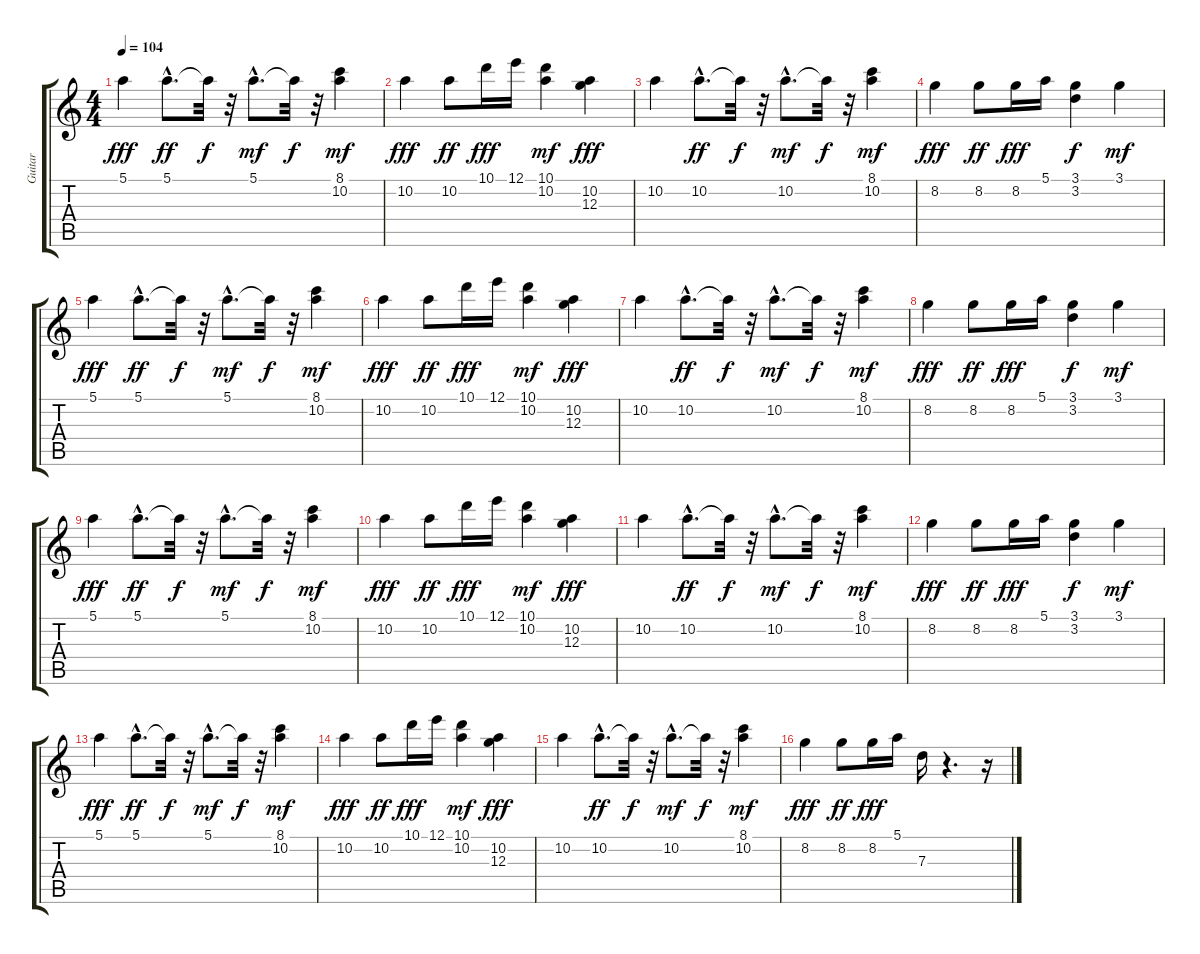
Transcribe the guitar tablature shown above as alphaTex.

\track ("Guitar" "Guitar") {instrument electricguitarmuted}
\staff {score tabs}
\tuning (E4 B3 G3 D3 A2 E2) {hide}
\ts (4 4)
\tempo 104
\clef g2
\ks c
5.1.4{dy fff volume 16 balance 8} 5.1{hac}.8{d dy ff} 5.1{t}.32{dy f} r.32 5.1{hac}.8{d dy mf} 5.1{t}.32{dy f} r.32 (8.1 10.2).4{dy mf} |
10.2.4{dy fff} 10.2.8{dy ff} 10.1.16{dy fff} 12.1.16 (10.1 10.2).4{dy mf} (10.2 12.3).4{dy fff} |
10.2.4 10.2{hac}.8{d dy ff} 10.2{t}.32{dy f} r.32 10.2{hac}.8{d dy mf} 10.2{t}.32{dy f} r.32 (8.1 10.2).4{dy mf} |
8.2.4{dy fff} 8.2.8{dy ff} 8.2.16{dy fff} 5.1.16 (3.1 3.2).4{dy f} 3.1.4{dy mf} |
5.1.4{dy fff volume 16 balance 8} 5.1{hac}.8{d dy ff} 5.1{t}.32{dy f} r.32 5.1{hac}.8{d dy mf} 5.1{t}.32{dy f} r.32 (8.1 10.2).4{dy mf} |
10.2.4{dy fff} 10.2.8{dy ff} 10.1.16{dy fff} 12.1.16 (10.1 10.2).4{dy mf} (10.2 12.3).4{dy fff} |
10.2.4 10.2{hac}.8{d dy ff} 10.2{t}.32{dy f} r.32 10.2{hac}.8{d dy mf} 10.2{t}.32{dy f} r.32 (8.1 10.2).4{dy mf} |
8.2.4{dy fff} 8.2.8{dy ff} 8.2.16{dy fff} 5.1.16 (3.1 3.2).4{dy f} 3.1.4{dy mf} |
5.1.4{dy fff volume 16 balance 8} 5.1{hac}.8{d dy ff} 5.1{t}.32{dy f} r.32 5.1{hac}.8{d dy mf} 5.1{t}.32{dy f} r.32 (8.1 10.2).4{dy mf} |
10.2.4{dy fff} 10.2.8{dy ff} 10.1.16{dy fff} 12.1.16 (10.1 10.2).4{dy mf} (10.2 12.3).4{dy fff} |
10.2.4 10.2{hac}.8{d dy ff} 10.2{t}.32{dy f} r.32 10.2{hac}.8{d dy mf} 10.2{t}.32{dy f} r.32 (8.1 10.2).4{dy mf} |
8.2.4{dy fff} 8.2.8{dy ff} 8.2.16{dy fff} 5.1.16 (3.1 3.2).4{dy f} 3.1.4{dy mf} |
5.1.4{dy fff volume 16 balance 8} 5.1{hac}.8{d dy ff} 5.1{t}.32{dy f} r.32 5.1{hac}.8{d dy mf} 5.1{t}.32{dy f} r.32 (8.1 10.2).4{dy mf} |
10.2.4{dy fff} 10.2.8{dy ff} 10.1.16{dy fff} 12.1.16 (10.1 10.2).4{dy mf} (10.2 12.3).4{dy fff} |
10.2.4 10.2{hac}.8{d dy ff} 10.2{t}.32{dy f} r.32 10.2{hac}.8{d dy mf} 10.2{t}.32{dy f} r.32 (8.1 10.2).4{dy mf} |
8.2.4{dy fff} 8.2.8{dy ff} 8.2.16{dy fff} 5.1.16 7.3.16 r.4{d} r.16
